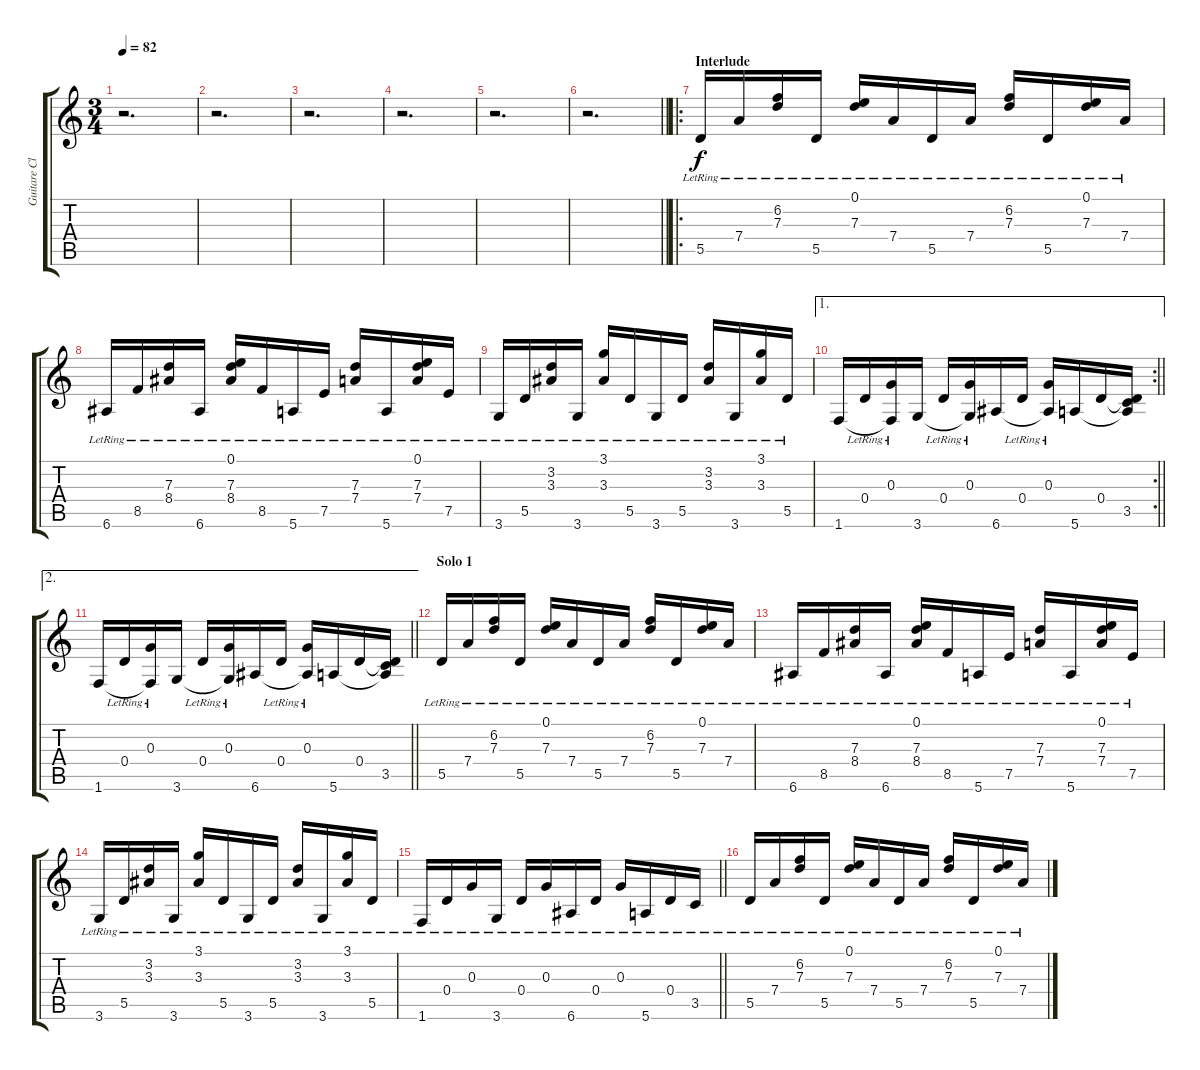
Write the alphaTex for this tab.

\track ("Guitare Clean 2" "Guitare Cl") {instrument electricguitarclean}
\staff {score tabs}
\tuning (E4 B3 G3 D3 A2 E2) {hide}
\ts (3 4)
\tempo 82
\clef g2
\ks c
r.2{d dy f} |
r.2{d} |
r.2{d} |
r.2{d} |
r.2{d} |
\barLineRight lightlight
r.2{d} |
\ro
\section ("" "Interlude")
5.5{lr}.16{volume 12 balance 12 instrument acousticguitarsteel} 7.4{lr}.16 (6.2{lr} 7.3{lr}).16 5.5{lr}.16 (0.1{lr} 7.3{lr}).16 7.4{lr}.16 5.5{lr}.16 7.4{lr}.16 (6.2{lr} 7.3{lr}).16 5.5{lr}.16 (0.1{lr} 7.3{lr}).16 7.4{lr}.16 |
6.6{lr}.16 8.5{lr}.16 (7.3{lr} 8.4{lr}).16 6.6{lr}.16 (0.1{lr} 7.3{lr} 8.4{lr}).16 8.5{lr}.16 5.6{lr}.16 7.5{lr}.16 (7.3{lr} 7.4{lr}).16 5.6{lr}.16 (0.1{lr} 7.3{lr} 7.4{lr}).16 7.5{lr}.16 |
3.6{lr}.16 5.5{lr}.16 (3.2{lr} 3.3{lr}).16 3.6{lr}.16 (3.1{lr} 3.3{lr}).16 5.5{lr}.16 3.6{lr}.16 5.5{lr}.16 (3.2{lr} 3.3{lr}).16 3.6{lr}.16 (3.1{lr} 3.3{lr}).16 5.5{lr}.16 |
\ae 1
\rc 2
\barLineRight lightlight
1.6.16 0.4{lr}.16 (0.3{lr} 1.6{t}).16 3.6.16 0.4{lr}.16 (0.3{lr} 3.6{t}).16 6.6.16 0.4{lr}.16 (0.3{lr} 6.6{t}).16 5.6.16 0.4.16 (0.4{t} 3.5 5.6{t}).16 |
\ae 2
\barLineRight lightlight
1.6.16 0.4{lr}.16 (0.3{lr} 1.6{t}).16 3.6.16 0.4{lr}.16 (0.3{lr} 3.6{t}).16 6.6.16 0.4{lr}.16 (0.3{lr} 6.6{t}).16 5.6.16 0.4.16 (0.4{t} 3.5 5.6{t}).16 |
\section ("" "Solo 1")
5.5{lr}.16 7.4{lr}.16 (6.2{lr} 7.3{lr}).16 5.5{lr}.16 (0.1{lr} 7.3{lr}).16 7.4{lr}.16 5.5{lr}.16 7.4{lr}.16 (6.2{lr} 7.3{lr}).16 5.5{lr}.16 (0.1{lr} 7.3{lr}).16 7.4{lr}.16 |
6.6{lr}.16 8.5{lr}.16 (7.3{lr} 8.4{lr}).16 6.6{lr}.16 (0.1{lr} 7.3{lr} 8.4{lr}).16 8.5{lr}.16 5.6{lr}.16 7.5{lr}.16 (7.3{lr} 7.4{lr}).16 5.6{lr}.16 (0.1{lr} 7.3{lr} 7.4{lr}).16 7.5{lr}.16 |
3.6{lr}.16 5.5{lr}.16 (3.2{lr} 3.3{lr}).16 3.6{lr}.16 (3.1{lr} 3.3{lr}).16 5.5{lr}.16 3.6{lr}.16 5.5{lr}.16 (3.2{lr} 3.3{lr}).16 3.6{lr}.16 (3.1{lr} 3.3{lr}).16 5.5{lr}.16 |
\barLineRight lightlight
1.6{lr}.16 0.4{lr}.16 0.3{lr}.16 3.6{lr}.16 0.4{lr}.16 0.3{lr}.16 6.6{lr}.16 0.4{lr}.16 0.3{lr}.16 5.6{lr}.16 0.4{lr}.16 3.5{lr}.16 |
5.5{lr}.16 7.4{lr}.16 (6.2{lr} 7.3{lr}).16 5.5{lr}.16 (0.1{lr} 7.3{lr}).16 7.4{lr}.16 5.5{lr}.16 7.4{lr}.16 (6.2{lr} 7.3{lr}).16 5.5{lr}.16 (0.1{lr} 7.3{lr}).16 7.4{lr}.16
